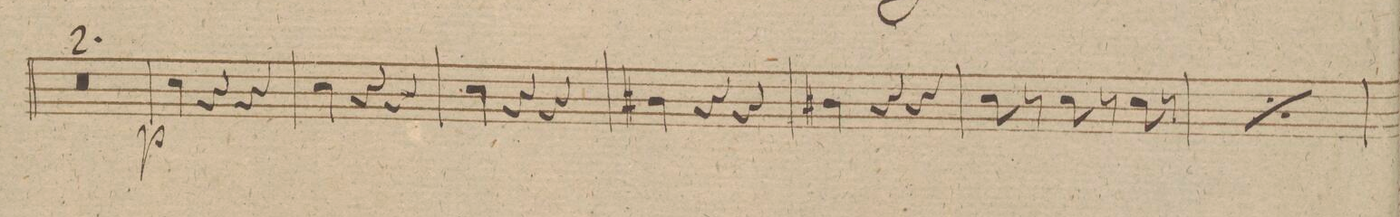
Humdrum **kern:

**kern
*I"Organo.
*clefF4
*k[f#g#c#]
*M3/4
1.r
=33
=34
4E\
4r
4r
=35
4E\
4r
4r
=36
4E\
4r
4r
=37
4D#X\
4r
4r
=38
4D#X\
4r
4r
=39
8E\
8r
8E\
8r
8E\
8r
=40
*rep
8E\
8r
8E\
8r
8E\
8r
*Xrep
=
2.ryy
=41
*-
